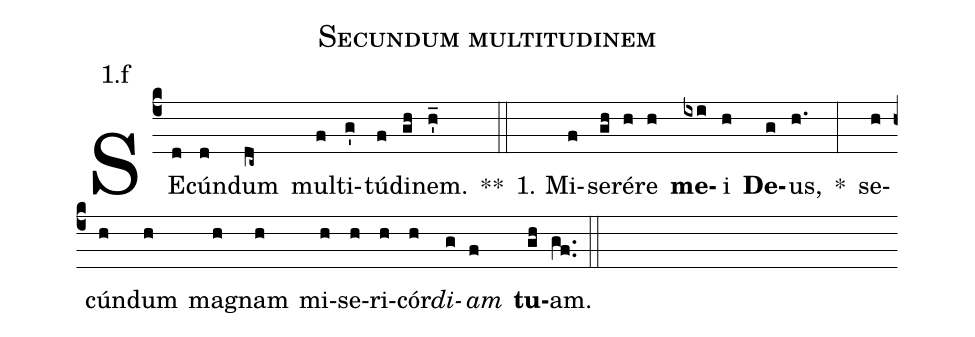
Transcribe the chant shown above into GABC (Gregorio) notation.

name:Secundum multitudinem;
office-part:Antiphona;
mode:1;
annotation:1.f;
%%
(c4) SE(d)cún(d)dum(dc~) mul(f)ti(g')tú(f)di(gh)nem.(h'_) **(::)
1. Mi(f)se(gh)ré(h)re(h) <b>me</b>(ixi)i(h) <b>De</b>(g)us,(h.) *(:) se(h)cún(h)dum(h) ma(h)gnam(h) mi(h)se(h)ri(h)cór(h)<i>di</i>(g)<i>am</i>(f) <b>tu</b>(gh)am.(gf..) (::)
